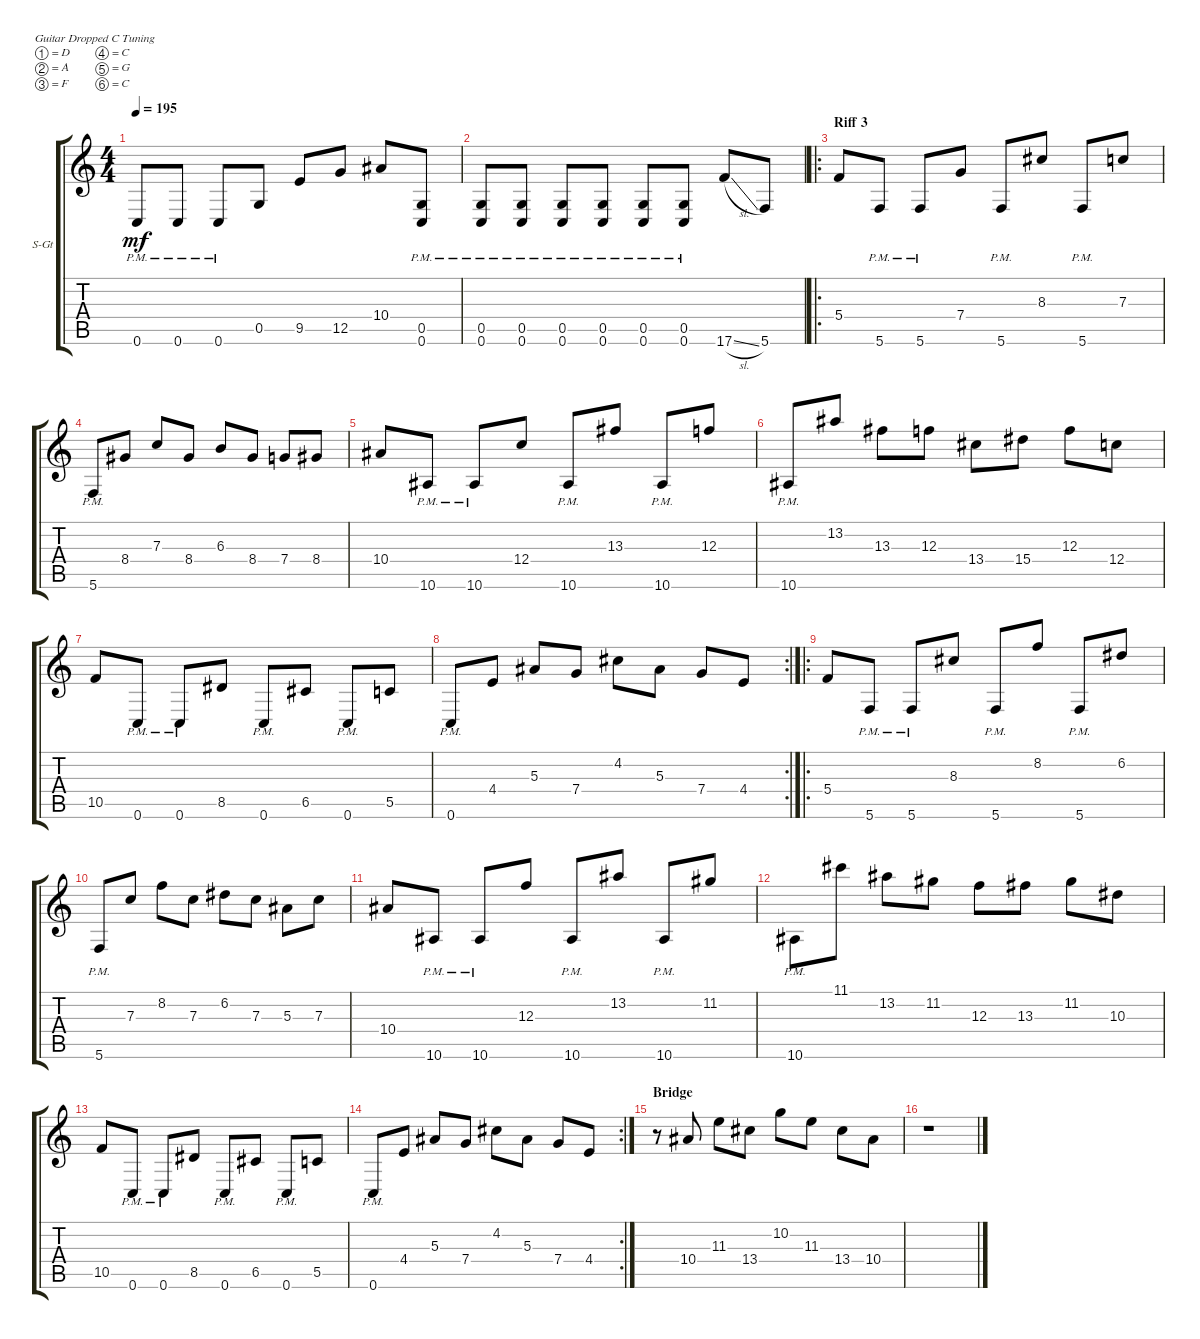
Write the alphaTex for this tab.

\defaultSystemsLayout 4
\bracketExtendMode groupsimilarinstruments
\firstSystemTrackNameOrientation horizontal
\otherSystemsTrackNameOrientation horizontal
\track ("Guitar 1" "S-Gt") {instrument acousticguitarsteel}
\staff {score tabs}
\tuning (D4 A3 F3 C3 G2 C2)
\ts (4 4)
\tempo 195
\clef g2
\ks c
0.6{pm}.8{dy mf} 0.6{pm}.8 0.6{pm}.8 0.5.8 9.5.8 12.5.8 10.4.8 (0.6{pm} 0.5).8 |
(0.6{pm} 0.5{pm}).8 (0.6{pm} 0.5{pm}).8 (0.6{pm} 0.5{pm}).8 (0.6{pm} 0.5{pm}).8 (0.6{pm} 0.5{pm}).8 (0.6{pm} 0.5{pm}).8 17.6{sl}.8 5.6.8 |
\ro
\section ("" "Riff 3")
5.4.8 5.6{pm}.8 5.6{pm}.8 7.4.8 5.6{pm}.8 8.3.8 5.6{pm}.8 7.3.8 |
5.6{pm}.8 8.4.8 7.3.8 8.4.8 6.3.8 8.4.8 7.4.8 8.4.8 |
10.4.8 10.6{pm}.8 10.6{pm}.8 12.4.8 10.6{pm}.8 13.3.8 10.6{pm}.8 12.3.8 |
10.6{pm}.8 13.2.8 13.3.8 12.3.8 13.4.8 15.4.8 12.3.8 12.4.8 |
10.5.8 0.6{pm}.8 0.6{pm}.8 8.5.8 0.6{pm}.8 6.5.8 0.6{pm}.8 5.5.8 |
\rc 2
0.6{pm}.8 4.4.8 5.3.8 7.4.8 4.2.8 5.3.8 7.4.8 4.4.8 |
\ro
5.4.8 5.6{pm}.8 5.6{pm}.8 8.3.8 5.6{pm}.8 8.2.8 5.6{pm}.8 6.2.8 |
5.6{pm}.8 7.3.8 8.2.8 7.3.8 6.2.8 7.3.8 5.3.8 7.3.8 |
10.4.8 10.6{pm}.8 10.6{pm}.8 12.3.8 10.6{pm}.8 13.2.8 10.6{pm}.8 11.2.8 |
10.6{pm}.8 11.1.8 13.2.8 11.2.8 12.3.8 13.3.8 11.2.8 10.3.8 |
10.5.8 0.6{pm}.8 0.6{pm}.8 8.5.8 0.6{pm}.8 6.5.8 0.6{pm}.8 5.5.8 |
\rc 2
0.6{pm}.8 4.4.8 5.3.8 7.4.8 4.2.8 5.3.8 7.4.8 4.4.8 |
\section ("" "Bridge")
r.8 10.4.8 11.3.8 13.4.8 10.2.8 11.3.8 13.4.8 10.4.8 |
r.1
